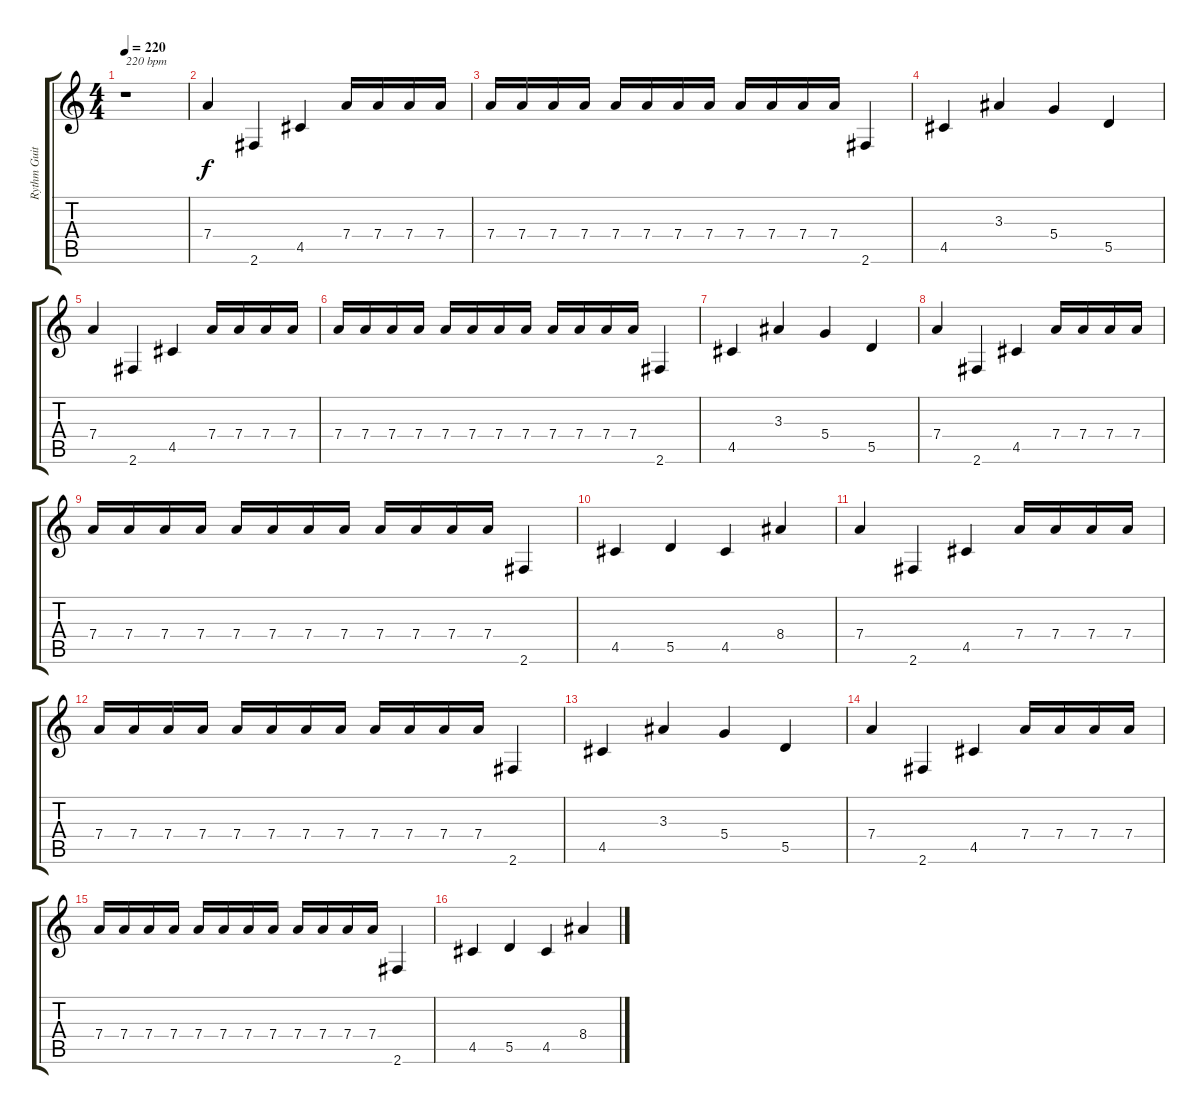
\track ("Rythm Guitar - > Silenoz" "Rythm Guit") {instrument distortionguitar}
\staff {score tabs}
\tuning (E4 B3 G3 D3 A2 E2) {hide}
\ts (4 4)
\tempo 220
\clef g2
\ks c
r.1{txt "220 bpm" dy f instrument distortionguitar} |
7.4.4 2.6.4 4.5.4 7.4.16 7.4.16 7.4.16 7.4.16 |
7.4.16 7.4.16 7.4.16 7.4.16 7.4.16 7.4.16 7.4.16 7.4.16 7.4.16 7.4.16 7.4.16 7.4.16 2.6.4 |
4.5.4 3.3.4 5.4.4 5.5.4 |
7.4.4 2.6.4 4.5.4 7.4.16 7.4.16 7.4.16 7.4.16 |
7.4.16 7.4.16 7.4.16 7.4.16 7.4.16 7.4.16 7.4.16 7.4.16 7.4.16 7.4.16 7.4.16 7.4.16 2.6.4 |
4.5.4 3.3.4 5.4.4 5.5.4 |
7.4.4 2.6.4 4.5.4 7.4.16 7.4.16 7.4.16 7.4.16 |
7.4.16 7.4.16 7.4.16 7.4.16 7.4.16 7.4.16 7.4.16 7.4.16 7.4.16 7.4.16 7.4.16 7.4.16 2.6.4 |
4.5.4 5.5.4 4.5.4 8.4.4 |
7.4.4 2.6.4 4.5.4 7.4.16 7.4.16 7.4.16 7.4.16 |
7.4.16 7.4.16 7.4.16 7.4.16 7.4.16 7.4.16 7.4.16 7.4.16 7.4.16 7.4.16 7.4.16 7.4.16 2.6.4 |
4.5.4 3.3.4 5.4.4 5.5.4 |
7.4.4 2.6.4 4.5.4 7.4.16 7.4.16 7.4.16 7.4.16 |
7.4.16 7.4.16 7.4.16 7.4.16 7.4.16 7.4.16 7.4.16 7.4.16 7.4.16 7.4.16 7.4.16 7.4.16 2.6.4 |
4.5.4 5.5.4 4.5.4 8.4.4
